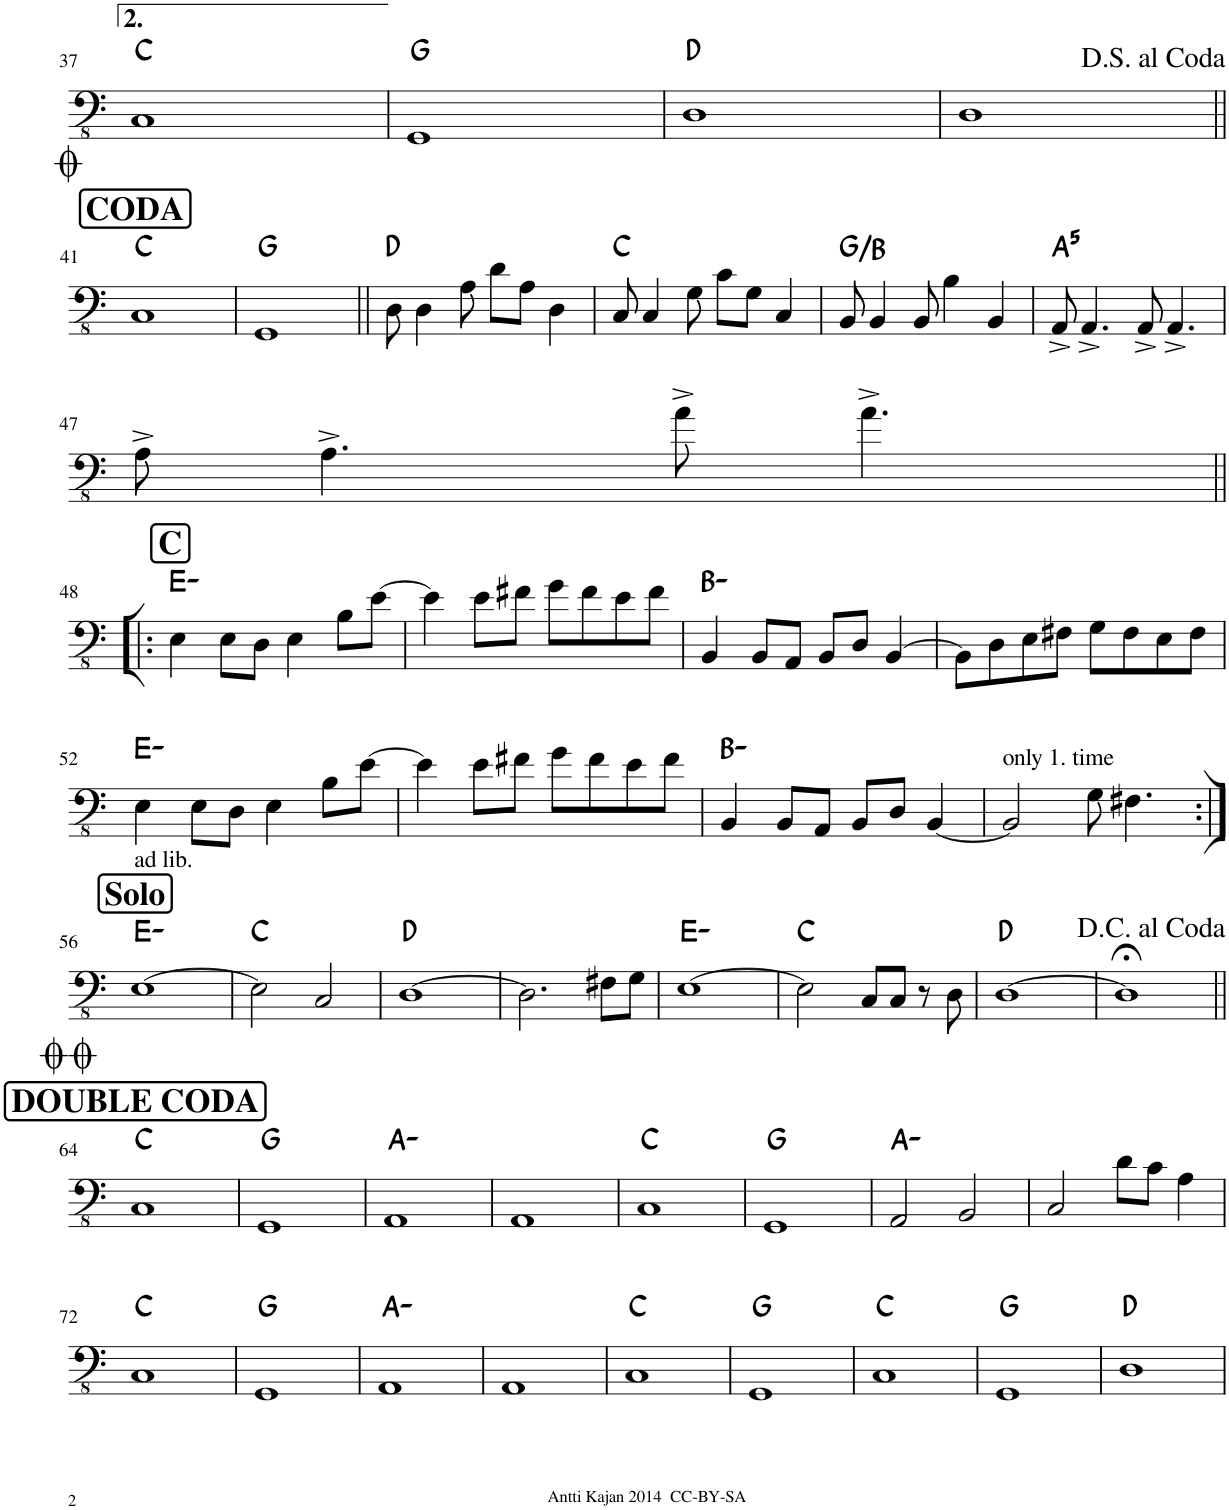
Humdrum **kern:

**kern	**harte
*part1	*part1
*staff1	*
*I"Fretless Electric Bass	*
!!LO:PB:g=z
*clefFv4	*
*k[]	*
*M4/4	*
=37	=37
1CC	C:maj
=38	=38
1GGG	G:maj
=39	=39
1DD	D:maj
=40	=40
1DD	.
!!LO:LB:g=z
=41||	=41||
1CC	C:maj
=42	=42
1GGG	G:maj
=43||	=43||
8DD\	D:maj
4DD\	.
8AA\	.
8D\L	.
8AA\J	.
4DD\	.
=44	=44
8CC/	C:maj
4CC/	.
8GG\	.
8C\L	.
8GG\J	.
4CC/	.
=45	=45
8BBB/	G:maj/3
4BBB/	.
8BBB/	.
4BB\	.
4BBB/	.
=46	=46
!	!LO:H:kt=5
8AAA^/	A:(1,5)
4.AAA^/	.
8AAA^/	.
4.AAA^/	.
!!LO:LB:g=z
=47	=47
8AA^\	.
4.AA^\	.
8A^\	.
4.A^\	.
!!LO:LB:g=z
=48!|:	=48!|:
!LO:TX:a:B:t=C	!
4EE\	E:min
8EE\L	.
8DD\J	.
4EE\	.
8BB\L	.
[8E\J	.
=49	=49
4E\]	.
8E\L	.
8F#X\J	.
8G\L	.
8F#\	.
8E\	.
8F#\J	.
=50	=50
4BBB/	B:min
8BBB/L	.
8AAA/J	.
8BBB/L	.
8DD/J	.
[4BBB/	.
=51	=51
8BBB\L]	.
8DD\	.
8EE\	.
8FF#X\J	.
8GG\L	.
8FF#\	.
8EE\	.
8FF#\J	.
!!LO:LB:g=z
=52	=52
4EE\	E:min
8EE\L	.
8DD\J	.
4EE\	.
8BB\L	.
[8E\J	.
=53	=53
4E\]	.
8E\L	.
8F#X\J	.
8G\L	.
8F#\	.
8E\	.
8F#\J	.
=54	=54
4BBB/	B:min
8BBB/L	.
8AAA/J	.
8BBB/L	.
8DD/J	.
[4BBB/	.
=55	=55
!LO:TX:a:t=only 1. time	!
2BBB/]	.
8GG\	.
4.FF#X\	.
!!LO:LB:g=z
=56:|!	=56:|!
!LO:TX:a:B:t=Solo	!
!LO:TX:a:t=ad lib.	!
[1EE	E:min
=57	=57
2EE\]	C:maj
2CC/	.
=58	=58
[1DD	D:maj
=59	=59
2.DD\]	.
8FF#X\L	.
8GG\J	.
=60	=60
[1EE	E:min
=61	=61
2EE\]	C:maj
8CC/L	.
8CC/J	.
8r	.
8DD\	.
=62	=62
[1DD	D:maj
=63	=63
1DD;<]	.
!!LO:LB:g=z
=64||	=64||
!LO:TX:a:B:t=DOUBLE CODA	!
1CC	C:maj
=65	=65
1GGG	G:maj
=66	=66
1AAA	A:min
=67	=67
1AAA	.
=68	=68
1CC	C:maj
=69	=69
1GGG	G:maj
=70	=70
2AAA/	A:min
2BBB/	.
=71	=71
2CC/	.
8D\L	.
8C\J	.
4AA\	.
!!LO:LB:g=z
=72	=72
1CC	C:maj
=73	=73
1GGG	G:maj
=74	=74
1AAA	A:min
=75	=75
1AAA	.
=76	=76
1CC	C:maj
=77	=77
1GGG	G:maj
=78	=78
1CC	C:maj
=79	=79
1GGG	G:maj
=80	=80
1DD	D:maj
=	=
*-	*-
